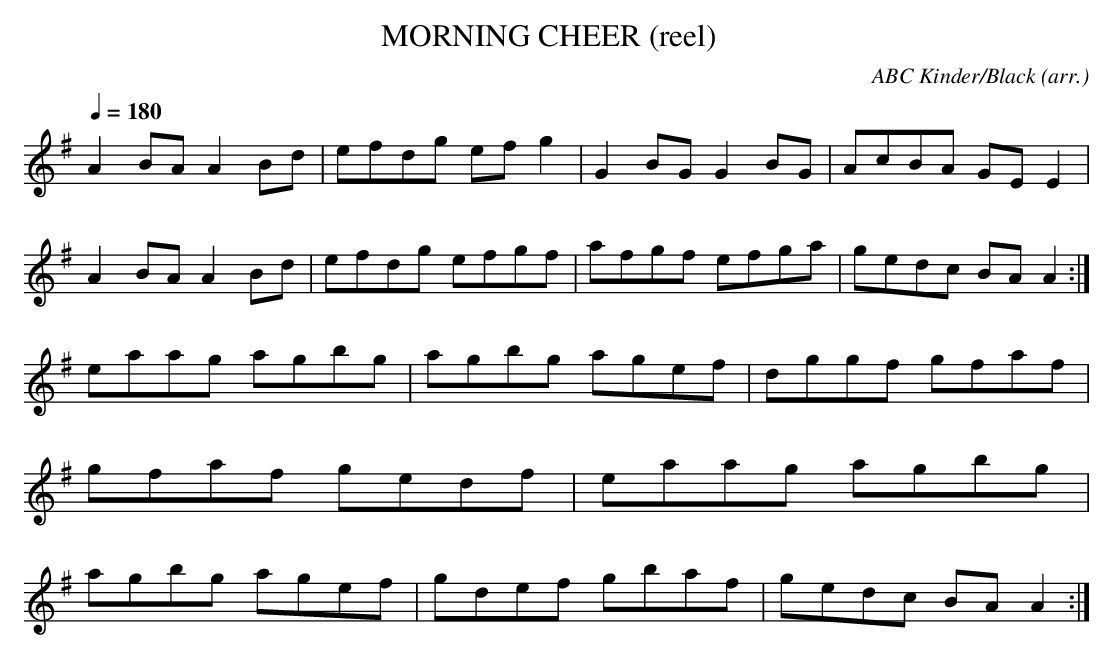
X:1
T:MORNING CHEER (reel)  \
C:ABC Kinder/Black (arr.)\
M:4/4\
L:1/8\
Q:1/4=180\
K:Ador\
A2BA A2Bd|efdg efg2|G2BG G2BG|AcBA GEE2|\
A2BA A2Bd|efdg efgf|afgf efga|gedc BAA2 :|\
eaag agbg|agbg agef|dggf gfaf|gfaf gedf|\
eaag agbg|agbg agef|gdef gbaf|gedc BAA2 :|\
\
\
\
